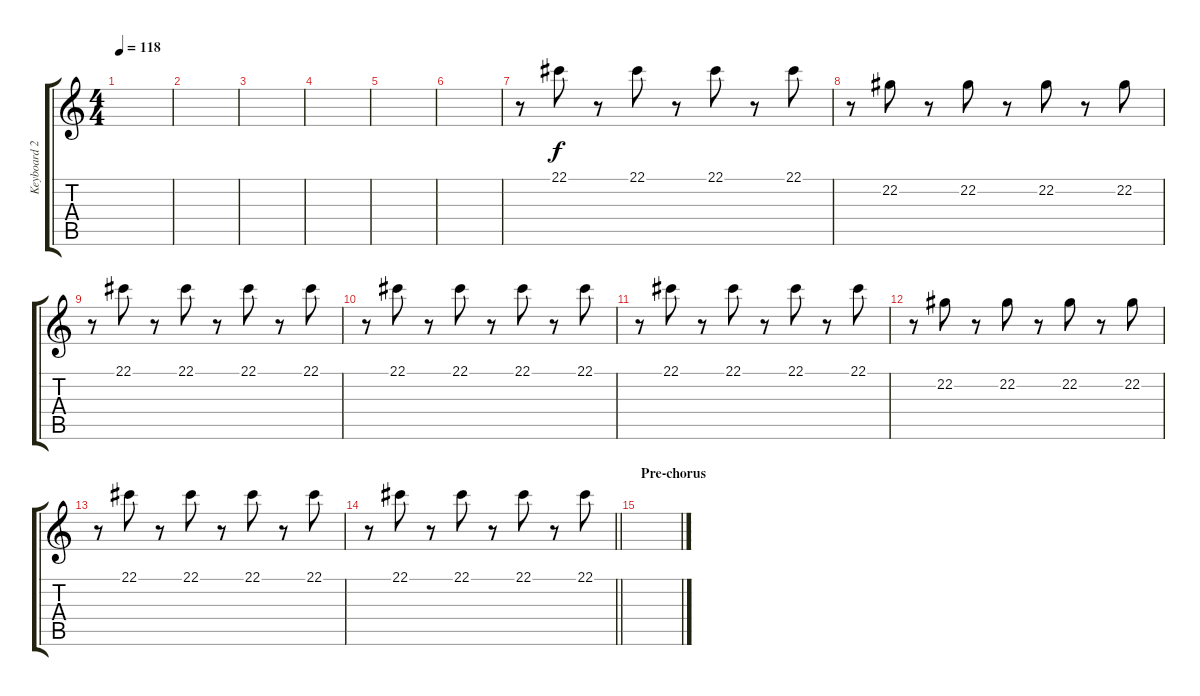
\track ("Keyboard 2" "Keyboard 2") {instrument lead2sawtooth}
\staff {score tabs}
\tuning (Eb4 Bb3 Gb3 Db3 Ab2 Db2) {hide}
\ts (4 4)
\tempo 118
\clef g2
\ks c
|
|
|
|
|
|
r.8 22.1.8{dy f} r.8 22.1.8 r.8 22.1.8 r.8 22.1.8 |
r.8 22.2.8 r.8 22.2.8 r.8 22.2.8 r.8 22.2.8 |
r.8 22.1.8 r.8 22.1.8 r.8 22.1.8 r.8 22.1.8 |
r.8 22.1.8 r.8 22.1.8 r.8 22.1.8 r.8 22.1.8 |
r.8 22.1.8 r.8 22.1.8 r.8 22.1.8 r.8 22.1.8 |
r.8 22.2.8 r.8 22.2.8 r.8 22.2.8 r.8 22.2.8 |
r.8 22.1.8 r.8 22.1.8 r.8 22.1.8 r.8 22.1.8 |
\barLineRight lightlight
r.8 22.1.8 r.8 22.1.8 r.8 22.1.8 r.8 22.1.8 |
\section ("" "Pre-chorus")
